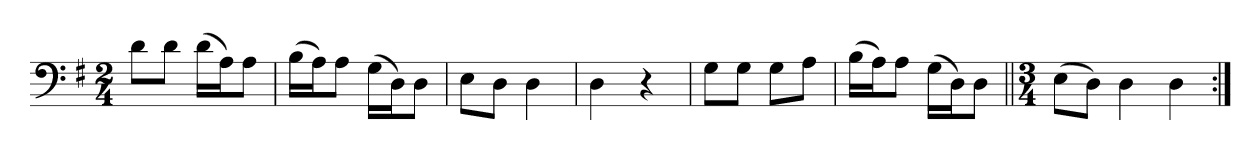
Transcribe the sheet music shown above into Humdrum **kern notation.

**kern
*part1
*staff1
*clefF4
*k[f#]
*M2/4
=1
8d\L
8d\J
(16d\LL
16A\J)
8A\J
=2
(16B\LL
16A\J)
8A\J
(16G\LL
16D\J)
8D\J
=3
8E\L
8D\J
4D\
=4
4D\
4r
=5
8G\L
8G\J
8G\L
8A\J
=6
(16B\LL
16A\J)
8A\J
(16G\LL
16D\J)
8D\J
=7||
*M3/4
(8E\L
8D\J)
4D\
4D\
=:|!
*-
